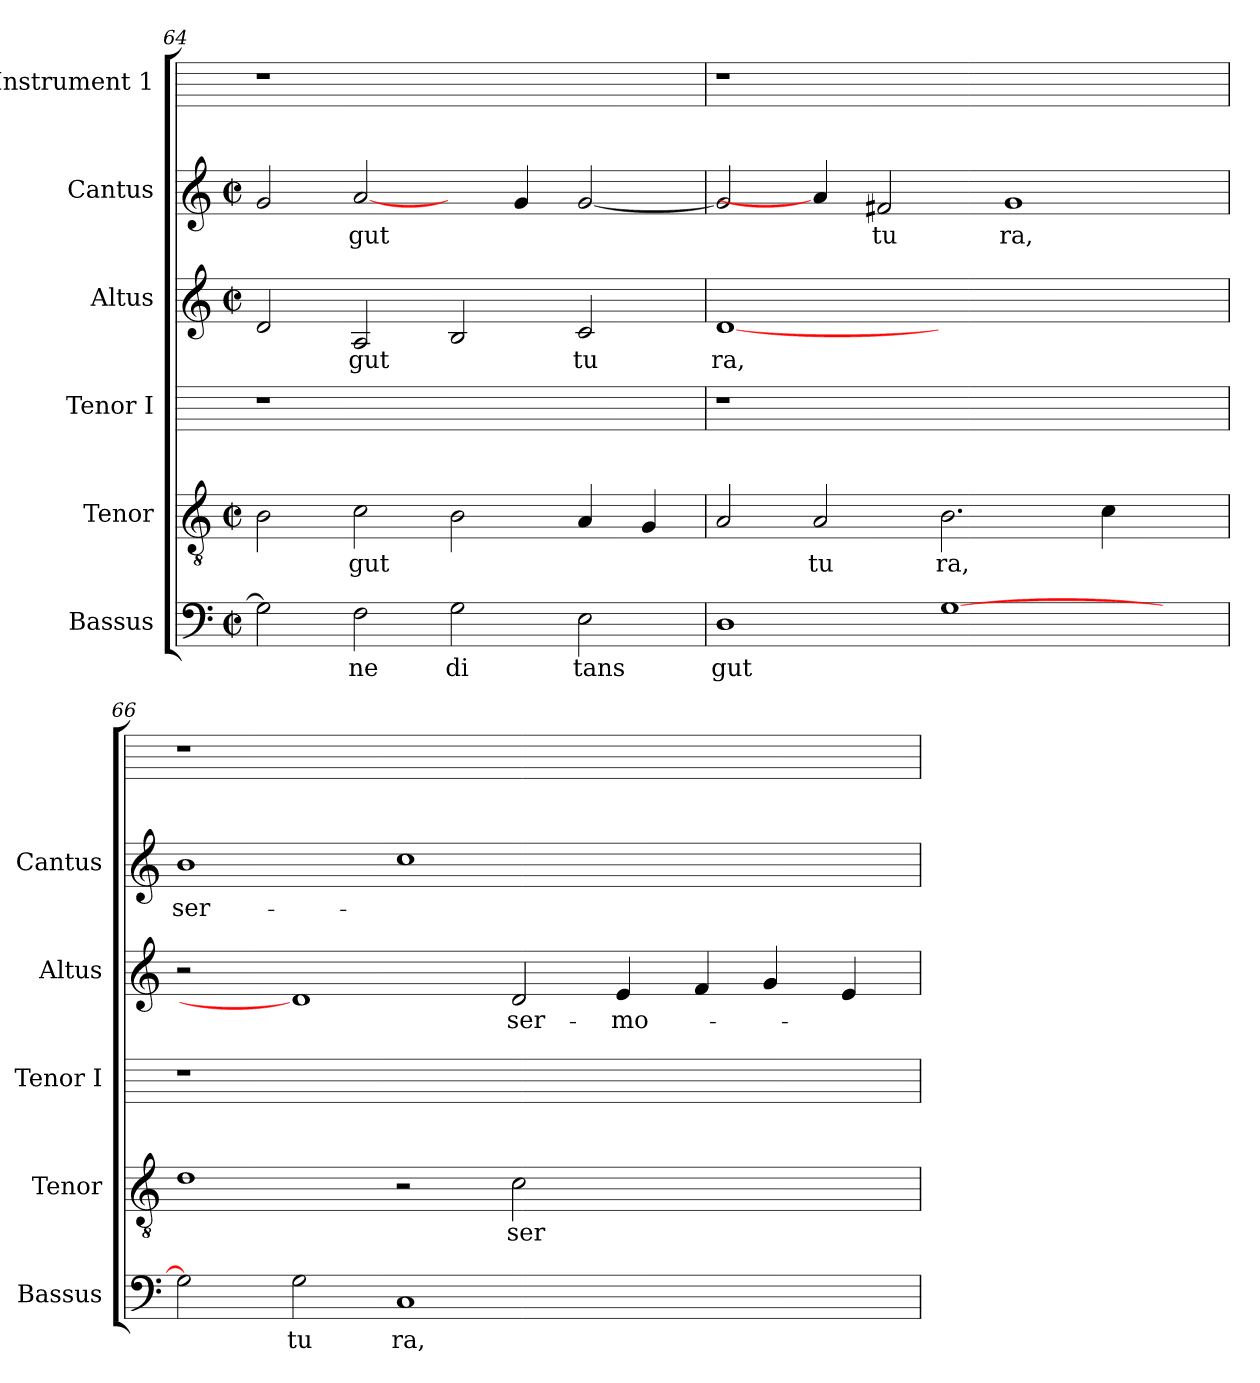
**kern	**text	**kern	**text	**kern	**kern	**text	**kern	**text	**kern
*part6	*part6	*part5	*part5	*part4	*part3	*part3	*part2	*part2	*part1
*staff6	*staff6	*staff5	*staff5	*staff4	*staff3	*staff3	*staff2	*staff2	*staff1
*I"Bassus	*	*I"Tenor	*	*I"Tenor I	*I"Altus	*	*I"Cantus	*	*I"Instrument 1
*I'Bassus	*	*I'Tenor	*	*I'Tenor I	*I'Altus	*	*I'Cantus	*	*
*clefF4	*	*clefGv2	*	*	*clefG2	*	*clefG2	*	*
*M2/2	*	*M2/2	*	*	*M2/2	*	*M2/2	*	*
*met(c|)	*	*met(c|)	*	*	*met(c|)	*	*met(c|)	*	*
=64	=64	=64	=64	=64	=64	=64	=64	=64	=64
2G\]	.	2B\	.	1r	2d/	.	2g/	.	1r
!	!LO:LY:b:cj	!	!LO:LY:b	!	!	!LO:LY:b	!	!LO:LY:b	!
2F\	ne	2c\	gut	.	2A/	gut	[2a/	gut	.
!	!LO:LY:b:cj	!	!	!	!	!	!	!	!
2G\	di	2B\	.	1ryy	2B/	.	4ryy	.	1ryy
.	.	.	.	.	.	.	4g/	.	.
!	!LO:LY:b:cj	!	!	!	!	!LO:LY:b:cj	!	!	!
2E\	tans	4A/	.	.	2c/	tu	[<2g/	.	.
.	.	4G/	.	.	.	.	.	.	.
=65	=65	=65	=65	=65	=65	=65	=65	=65	=65
!	!LO:LY:b:cj	!	!	!	!	!LO:LY:b:cj	!	!	!
1D	gut	2A/	.	1r	[1d	ra,	2g/]	.	1r
!	!	!	!LO:LY:b:cj	!	!	!	!	!	!
.	.	2A/	tu	.	.	.	4a/]	.	.
!	!	!	!	!	!	!	!	!LO:LY:b:cj	!
.	.	.	.	.	.	.	2f#/	tu	.
!	!	!	!LO:LY:b	!	!	!	!	!	!
[>1G	.	2.B\	ra,	1ryy	1ryy	.	.	.	1ryy
!	!	!	!	!	!	!	!	!LO:LY:b:cj	!
.	.	.	.	.	.	.	1g	ra,	.
.	.	4c\	.	.	.	.	.	.	.
4ryy	.	4ryy	.	4ryy	4ryy	.	.	.	4ryy
!!LO:LB:g=z
=66	=66	=66	=66	=66	=66	=66	=66	=66	=66
!	!	!	!	!	!	!	!	!LO:LY:b:cj	!
*	*	*^	*	*	*	*	*	*	*
2G\]	.	1d	64ryy	.	1r	2r	.	1b	ser-	1r
.	.	.	1ryy	.	.	.	.	.	.	.
!	!LO:LY:b:cj	!	!	!	!	!	!	!	!	!
2G\	tu	.	.	.	.	1d]	.	.	.	.
!	!LO:LY:b:cj	!	!	!	!	!	!	!	!	!
1C	ra,	2r	.	.	0ryy	.	.	1cc	.	0ryy
.	.	.	1ryy	.	.	.	.	.	.	.
!	!	!	!	!LO:LY:b:cj	!	!	!LO:LY:b:cj	!	!	!
.	.	2c\	.	ser-	.	2d/	ser-	.	.	.
!	!	!	!	!	!	!	!LO:LY:b	!	!	!
1ryy	.	1ryy	.	.	.	4e/	-mo-	1ryy	.	.
.	.	.	2ryy	.	.	.	.	.	.	.
.	.	.	.	.	.	4f/	.	.	.	.
.	.	.	.	.	.	4g/	.	.	.	.
.	.	.	4ryy	.	.	.	.	.	.	.
.	.	.	.	.	.	4e/	.	.	.	.
.	.	.	8...ryy	.	.	.	.	.	.	.
*	*	*v	*v	*	*	*	*	*	*	*
=	=	=	=	=	=	=	=	=	=
*-	*-	*-	*-	*-	*-	*-	*-	*-	*-
